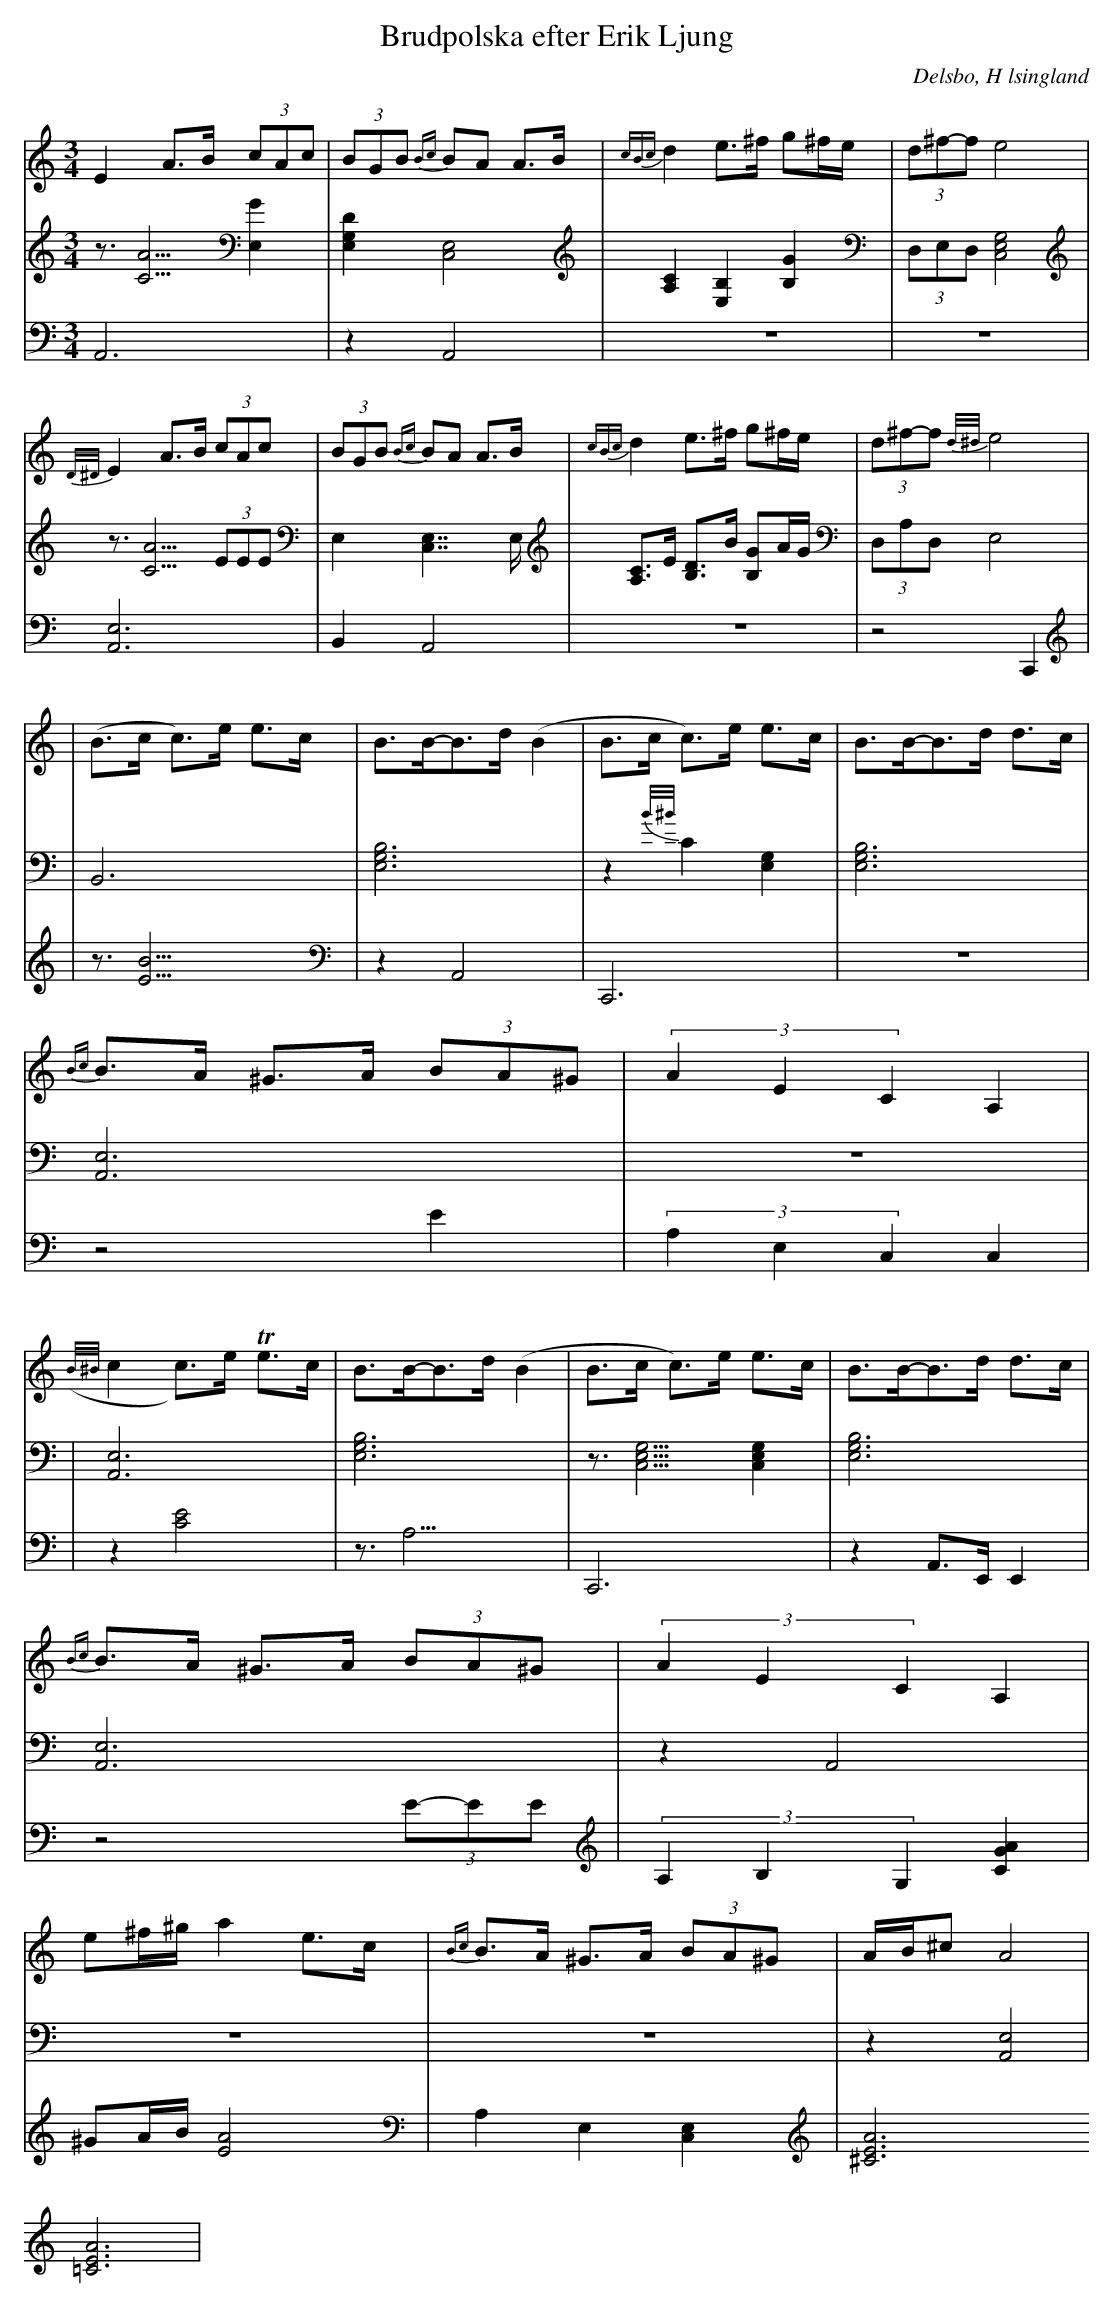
X:1
T: Brudpolska efter Erik Ljung
Q: 105
O: Delsbo, H lsingland
M: 3/4
L: 1/8
K: Am
V:1
V:2
V:3 =Merge
V:1
E2 A>B (3cAc| (3BGB {Bc}BA A>B|{cBc}d2 e>^f g^f/e/|(3d^f-f e4 |
{D/^D/}E2 A>B (3cAc| (3BGB {Bc}BA A>B|{cBc}d2 e>^f g^f/e/|(3d^f-f {d/^d/}e4 |
|(B>c c)>e e>c|B>B-B>d (B2|B>c c)>e e>c|B>B-B>d d>c|
{Bc}B>A ^G>A (3BA^G|(3A2E2C2 A,2|
({B/^B/}c2 c)>e Te>c|B>B-B>d (B2|B>c c)>e e>c|B>B-B>d d>c|
{Bc}B>A ^G>A (3BA^G|(3A2E2C2 A,2|
e^f/^g/ a2 e>c|{Bc}B>A ^G>A (3BA^G|A/B/^c A4|
V:2
z3/2[A5/2C5/2] [E,2G2]|[D2E,2G,2] [C,4E,4]|[A,2C2] [E,2B,2] [B,2G2]|(3D,E,D, [E,4G,4C,4]|
z3/2 [A5/2C5/2] (3EEE|E,2 [C,7/2E,7/2]E,/|[A,C]>E [B,D]>B [B,G]A/G/|(3D,A,D, [E,4]|
|[B,,6]|[E,6G,6B,6]|z2 {B/^B/}C2 [G,2E,2]|[E,6G,6B,6]|
[A,,6E,6]|z6|
|[A,,6E,6]|[E,6G,6B,6]|z3/2[E,5/2G,5/2C,5/2] [E,2G,2C,2]|[E,6G,6B,6]|
[A,,6E,6]|z2 A,,4|
z6|z6|z2 [A,,4E,4]|
V:3
A,,6|z2 A,,4|z6|z6|
[A,,6E,6]|B,,2 A,,4|z6|z4  C,,2|
|z3/2[B9/2E9/2]|z2 A,,4|C,,6|z6|
z4 E2|(3A,2E,2C,2 [C,2]|
|z2 [C4E4]|z3<A,3|C,,6|z2 A,,>E,, E,,2|
z4 (3E-EE|(3A,2B,2G,2 [G2A2C2]|
^GA/B/ [A4E4]|A,2 E,2 [C,2E,2]|[A6^C6E6] [A6=C6E6]|
